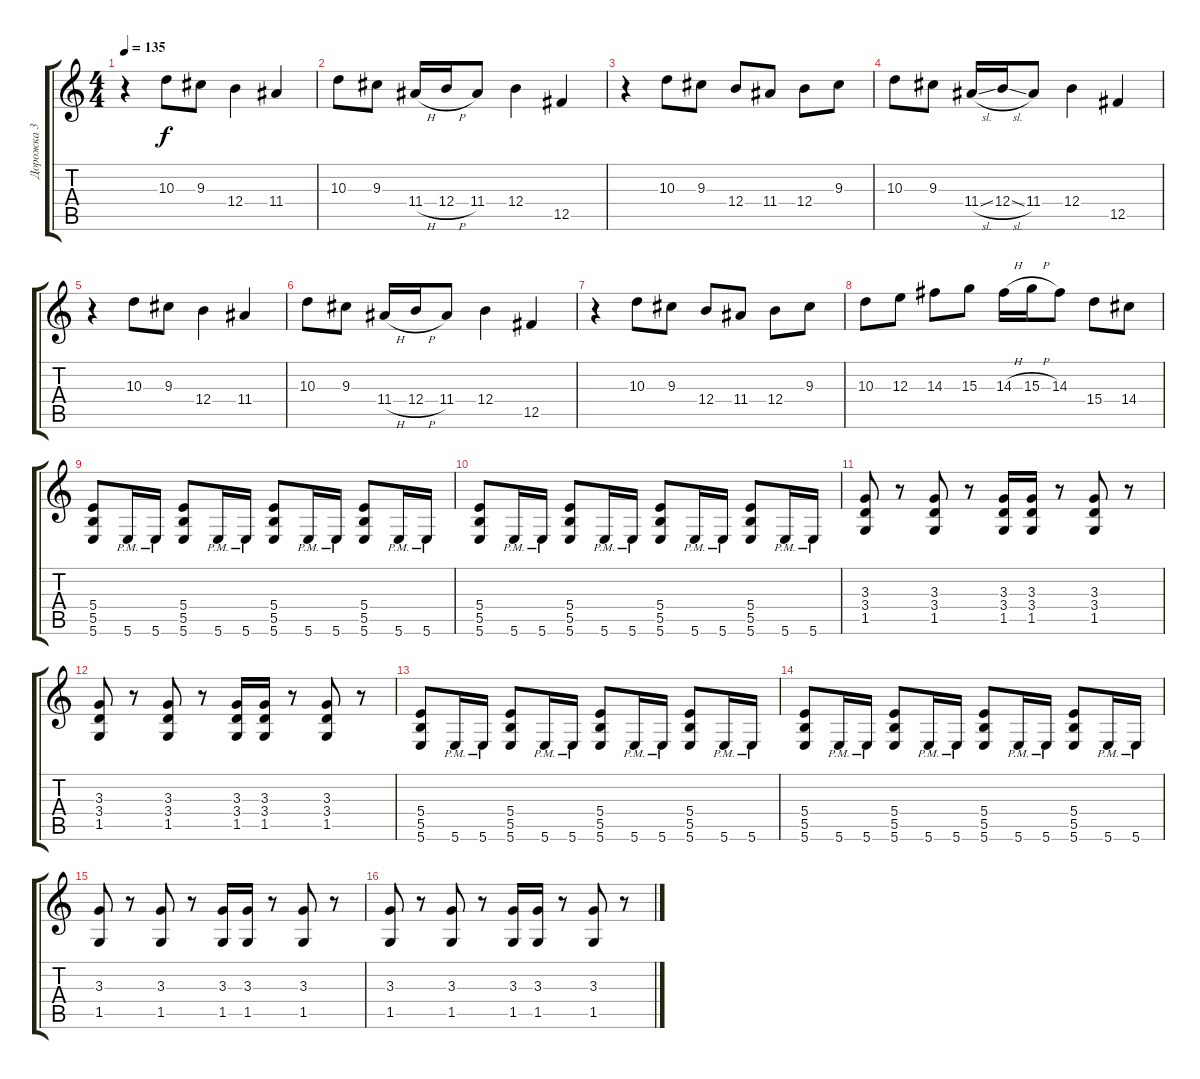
\track ("Дорожка 3" "Дорожка 3") {instrument overdrivenguitar}
\staff {score tabs}
\tuning (Db4 Ab3 E3 B2 Gb2 B1) {hide}
\ts (4 4)
\tempo 135
\clef g2
\ks c
r.4{dy f} 10.3.8 9.3.8 12.4.4 11.4.4 |
10.3.8 9.3.8 11.4{h}.16 12.4{h}.16 11.4.8 12.4.4 12.5.4 |
r.4 10.3.8 9.3.8 12.4.8 11.4.8 12.4.8 9.3.8 |
10.3.8 9.3.8 11.4{sl}.16 12.4{sl}.16 11.4.8 12.4.4 12.5.4 |
r.4 10.3.8 9.3.8 12.4.4 11.4.4 |
10.3.8 9.3.8 11.4{h}.16 12.4{h}.16 11.4.8 12.4.4 12.5.4 |
r.4 10.3.8 9.3.8 12.4.8 11.4.8 12.4.8 9.3.8 |
10.3.8 12.3.8 14.3.8 15.3.8 14.3{h}.16 15.3{h}.16 14.3.8 15.4.8 14.4.8 |
(5.4 5.5 5.6).8 5.6{pm}.16 5.6{pm}.16 (5.4 5.5 5.6).8 5.6{pm}.16 5.6{pm}.16 (5.4 5.5 5.6).8 5.6{pm}.16 5.6{pm}.16 (5.4 5.5 5.6).8 5.6{pm}.16 5.6{pm}.16 |
(5.4 5.5 5.6).8 5.6{pm}.16 5.6{pm}.16 (5.4 5.5 5.6).8 5.6{pm}.16 5.6{pm}.16 (5.4 5.5 5.6).8 5.6{pm}.16 5.6{pm}.16 (5.4 5.5 5.6).8 5.6{pm}.16 5.6{pm}.16 |
(3.3 3.4 1.5).8 r.8 (3.3 3.4 1.5).8 r.8 (3.3 3.4 1.5).16 (3.3 3.4 1.5).16 r.8 (3.3 3.4 1.5).8 r.8 |
(3.3 3.4 1.5).8 r.8 (3.3 3.4 1.5).8 r.8 (3.3 3.4 1.5).16 (3.3 3.4 1.5).16 r.8 (3.3 3.4 1.5).8 r.8 |
(5.4 5.5 5.6).8 5.6{pm}.16 5.6{pm}.16 (5.4 5.5 5.6).8 5.6{pm}.16 5.6{pm}.16 (5.4 5.5 5.6).8 5.6{pm}.16 5.6{pm}.16 (5.4 5.5 5.6).8 5.6{pm}.16 5.6{pm}.16 |
(5.4 5.5 5.6).8 5.6{pm}.16 5.6{pm}.16 (5.4 5.5 5.6).8 5.6{pm}.16 5.6{pm}.16 (5.4 5.5 5.6).8 5.6{pm}.16 5.6{pm}.16 (5.4 5.5 5.6).8 5.6{pm}.16 5.6{pm}.16 |
(3.3 1.5).8 r.8 (3.3 1.5).8 r.8 (3.3 1.5).16 (3.3 1.5).16 r.8 (3.3 1.5).8 r.8 |
(3.3 1.5).8 r.8 (3.3 1.5).8 r.8 (3.3 1.5).16 (3.3 1.5).16 r.8 (3.3 1.5).8 r.8
